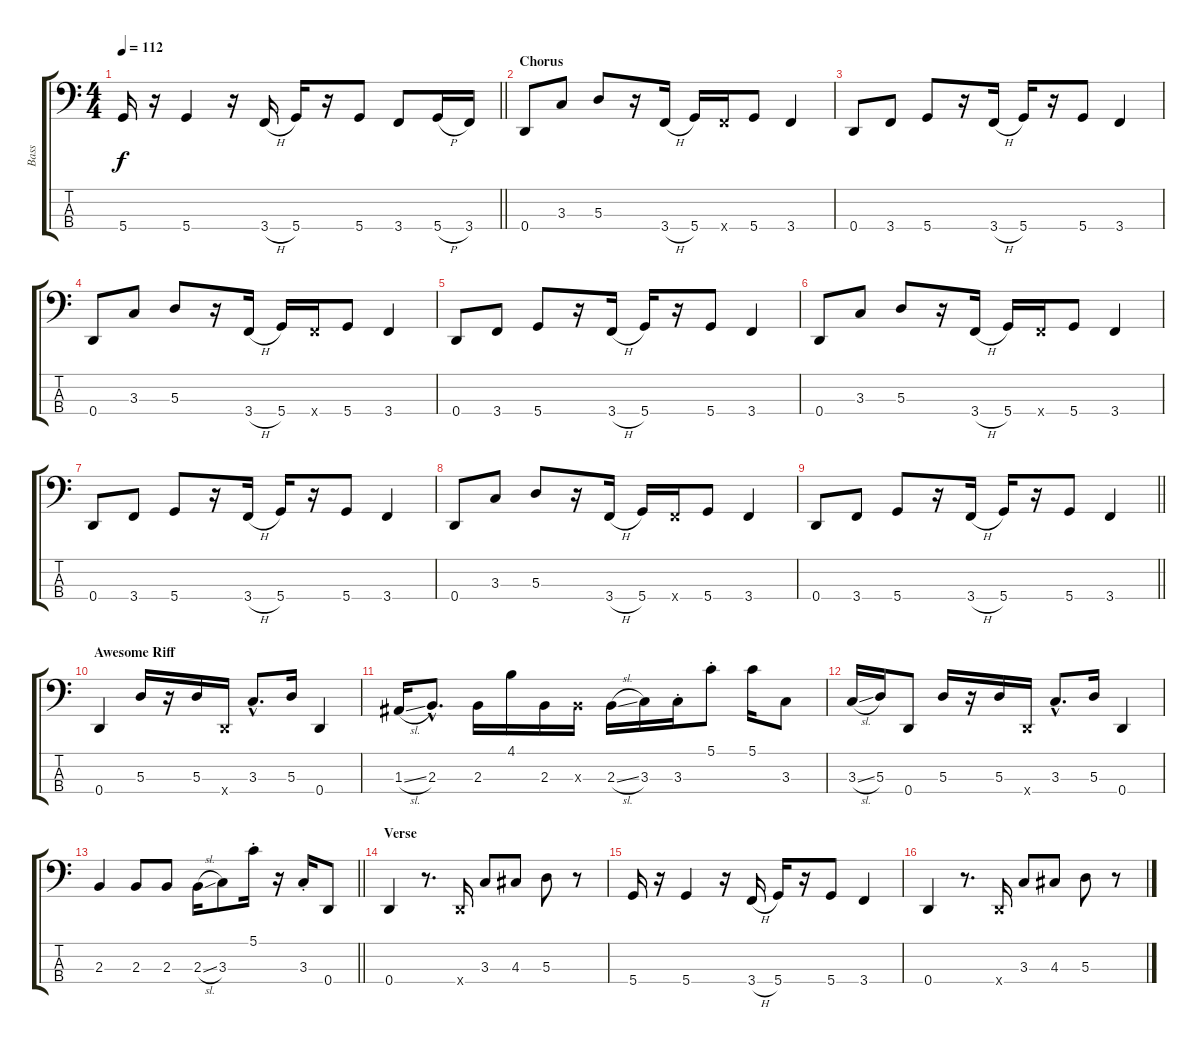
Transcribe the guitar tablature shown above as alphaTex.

\track ("Bass" "Bass") {instrument slapbass1}
\staff {score tabs}
\tuning (G2 D2 A1 D1) {hide}
\ts (4 4)
\tempo 112
\clef f4
\barLineRight lightlight
\ks c
5.4.16{dy f} r.16 5.4.4 r.16 3.4{h}.16 5.4.16 r.16 5.4.8 3.4.8 5.4{h}.16 3.4.16 |
\section ("" "Chorus")
0.4.8 3.3.8 5.3.8 r.16 3.4{h}.16 5.4.16 3.4{x}.16 5.4.8 3.4.4 |
0.4.8 3.4.8 5.4.8 r.16 3.4{h}.16 5.4.16 r.16 5.4.8 3.4.4 |
0.4.8 3.3.8 5.3.8 r.16 3.4{h}.16 5.4.16 3.4{x}.16 5.4.8 3.4.4 |
0.4.8 3.4.8 5.4.8 r.16 3.4{h}.16 5.4.16 r.16 5.4.8 3.4.4 |
0.4.8 3.3.8 5.3.8 r.16 3.4{h}.16 5.4.16 3.4{x}.16 5.4.8 3.4.4 |
0.4.8 3.4.8 5.4.8 r.16 3.4{h}.16 5.4.16 r.16 5.4.8 3.4.4 |
0.4.8 3.3.8 5.3.8 r.16 3.4{h}.16 5.4.16 3.4{x}.16 5.4.8 3.4.4 |
\barLineRight lightlight
0.4.8 3.4.8 5.4.8 r.16 3.4{h}.16 5.4.16 r.16 5.4.8 3.4.4 |
\section ("" "Awesome Riff")
0.4.4 5.3.16 r.16 5.3.16 0.4{x}.16 3.3{hac}.8{d} 5.3.16 0.4.4 |
1.3{sl}.16 2.3{hac}.8{d} 2.3.16 4.1.16 2.3.16 2.3{x}.16 2.3{sl}.16 3.3.16 3.3{st}.16 5.1{st}.8 5.1.16 3.3.8 |
3.3{sl}.16 5.3.16 0.4.8 5.3.16 r.16 5.3.16 0.4{x}.16 3.3{hac}.8{d} 5.3.16 0.4.4 |
\barLineRight lightlight
2.3.4 2.3.8 2.3.8 2.3{sl}.16 3.3.8 5.1{st}.16 r.16 3.3{st}.16 0.4.8 |
\section ("" "Verse")
0.4.4 r.8{d} 0.4{x}.16 3.3.8 4.3.8 5.3.8 r.8 |
5.4.16 r.16 5.4.4 r.16 3.4{h}.16 5.4.16 r.16 5.4.8 3.4.4 |
0.4.4 r.8{d} 0.4{x}.16 3.3.8 4.3.8 5.3.8 r.8
